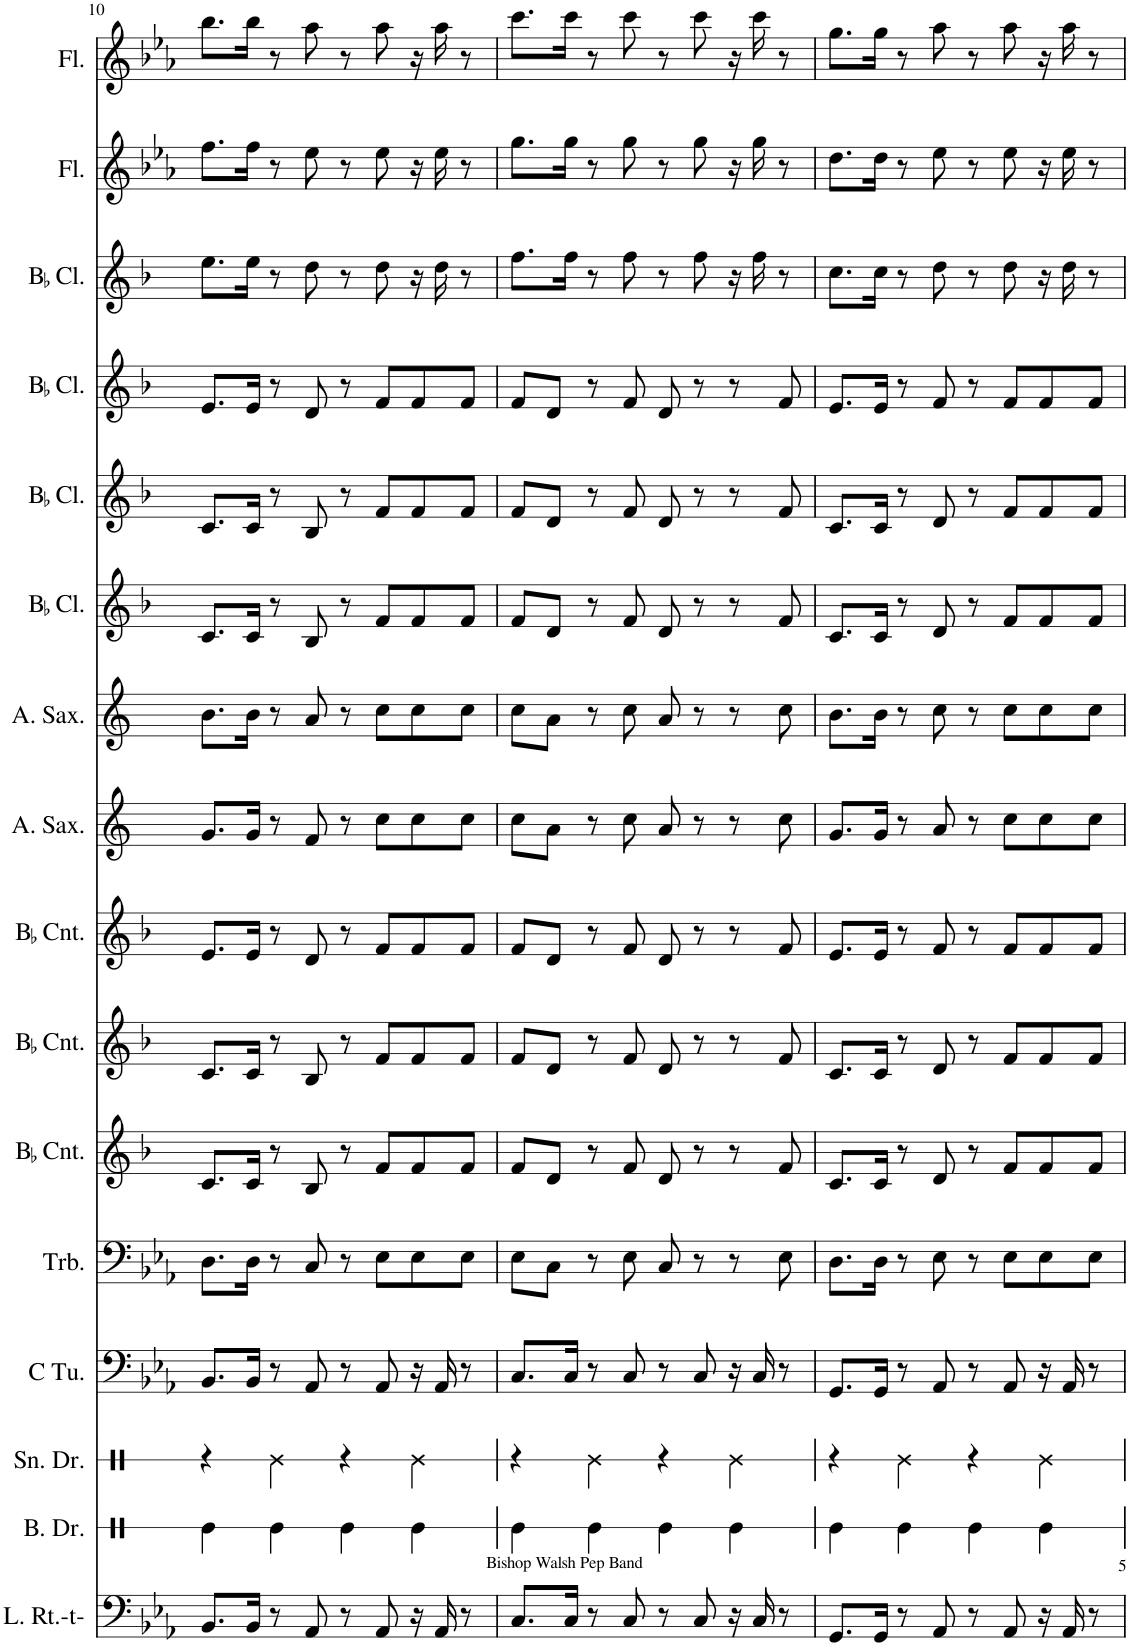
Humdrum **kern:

**kern	**kern	**kern	**kern	**kern	**kern	**kern	**kern	**kern	**kern	**kern	**kern	**kern	**kern	**kern	**kern
*part16	*part15	*part14	*part13	*part12	*part11	*part10	*part9	*part8	*part7	*part6	*part5	*part4	*part3	*part2	*part1
*staff16	*staff15	*staff14	*staff13	*staff12	*staff11	*staff10	*staff9	*staff8	*staff7	*staff6	*staff5	*staff4	*staff3	*staff2	*staff1
*I"Low Roto-toms	*I"Bass Drum	*I"Snare Drum	*I"C Tuba	*I"Trombone	*I"BaccidentalFlat Cornet	*I"BaccidentalFlat Cornet	*I"BaccidentalFlat Cornet	*I"Alto Saxophone	*I"Alto Saxophone	*I"BaccidentalFlat Clarinet	*I"BaccidentalFlat Clarinet	*I"BaccidentalFlat Clarinet	*I"BaccidentalFlat Clarinet	*I"Flute	*I"Flute
*I'L. Rt.-t-	*I'B. Dr.	*I'Sn. Dr.	*I'C Tu.	*I'Trb.	*I'BaccidentalFlat Cnt.	*I'BaccidentalFlat Cnt.	*I'BaccidentalFlat Cnt.	*I'A. Sax.	*I'A. Sax.	*I'BaccidentalFlat Cl.	*I'BaccidentalFlat Cl.	*I'BaccidentalFlat Cl.	*I'BaccidentalFlat Cl.	*I'Fl.	*I'Fl.
!!LO:PB:g=z
*clefF4	*clefX	*clefX	*clefF4	*clefF4	*clefG2	*clefG2	*clefG2	*clefG2	*clefG2	*clefG2	*clefG2	*clefG2	*clefG2	*clefG2	*clefG2
*	*	*	*	*	*Trd1c2	*Trd1c2	*Trd1c2	*Trd5c9	*Trd5c9	*Trd1c2	*Trd1c2	*Trd1c2	*Trd1c2	*	*
*k[b-e-a-]	*k[]	*k[]	*k[b-e-a-]	*k[b-e-a-]	*k[b-]	*k[b-]	*k[b-]	*k[]	*k[]	*k[b-]	*k[b-]	*k[b-]	*k[b-]	*k[b-e-a-]	*k[b-e-a-]
*M4/4	*M4/4	*M4/4	*M4/4	*M4/4	*M4/4	*M4/4	*M4/4	*M4/4	*M4/4	*M4/4	*M4/4	*M4/4	*M4/4	*M4/4	*M4/4
=10	=10	=10	=10	=10	=10	=10	=10	=10	=10	=10	=10	=10	=10	=10	=10
8.BB-/L	4Re\	4r	8.BB-/L	8.D\L	8.c/L	8.c/L	8.e/L	8.g/L	8.b\L	8.c/L	8.c/L	8.e/L	8.ee\L	8.ff\L	8.bb-\L
16BB-/Jk	.	.	16BB-/Jk	16D\Jk	16c/Jk	16c/Jk	16e/Jk	16g/Jk	16b\Jk	16c/Jk	16c/Jk	16e/Jk	16ee\Jk	16ff\Jk	16bb-\Jk
8r	4Re\	4Re\	8r	8r	8r	8r	8r	8r	8r	8r	8r	8r	8r	8r	8r
8AA-/	.	.	8AA-/	8C/	8B-/	8B-/	8d/	8f/	8a/	8B-/	8B-/	8d/	8dd\	8ee-\	8aa-\
8r	4Re\	4r	8r	8r	8r	8r	8r	8r	8r	8r	8r	8r	8r	8r	8r
8AA-/	.	.	8AA-/	8E-\L	8f/L	8f/L	8f/L	8cc\L	8cc\L	8f/L	8f/L	8f/L	8dd\	8ee-\	8aa-\
16r	4Re\	4Re\	16r	8E-\	8f/	8f/	8f/	8cc\	8cc\	8f/	8f/	8f/	16r	16r	16r
16AA-/	.	.	16AA-/	.	.	.	.	.	.	.	.	.	16dd\	16ee-\	16aa-\
8r	.	.	8r	8E-\J	8f/J	8f/J	8f/J	8cc\J	8cc\J	8f/J	8f/J	8f/J	8r	8r	8r
=11	=11	=11	=11	=11	=11	=11	=11	=11	=11	=11	=11	=11	=11	=11	=11
8.C/L	4Re\	4r	8.C/L	8E-\L	8f/L	8f/L	8f/L	8cc\L	8cc\L	8f/L	8f/L	8f/L	8.ff\L	8.gg\L	8.ccc\L
.	.	.	.	8C\J	8d/J	8d/J	8d/J	8a\J	8a\J	8d/J	8d/J	8d/J	.	.	.
16C/Jk	.	.	16C/Jk	.	.	.	.	.	.	.	.	.	16ff\Jk	16gg\Jk	16ccc\Jk
8r	4Re\	4Re\	8r	8r	8r	8r	8r	8r	8r	8r	8r	8r	8r	8r	8r
8C/	.	.	8C/	8E-\	8f/	8f/	8f/	8cc\	8cc\	8f/	8f/	8f/	8ff\	8gg\	8ccc\
8r	4Re\	4r	8r	8C/	8d/	8d/	8d/	8a/	8a/	8d/	8d/	8d/	8r	8r	8r
8C/	.	.	8C/	8r	8r	8r	8r	8r	8r	8r	8r	8r	8ff\	8gg\	8ccc\
16r	4Re\	4Re\	16r	8r	8r	8r	8r	8r	8r	8r	8r	8r	16r	16r	16r
16C/	.	.	16C/	.	.	.	.	.	.	.	.	.	16ff\	16gg\	16ccc\
8r	.	.	8r	8E-\	8f/	8f/	8f/	8cc\	8cc\	8f/	8f/	8f/	8r	8r	8r
=12	=12	=12	=12	=12	=12	=12	=12	=12	=12	=12	=12	=12	=12	=12	=12
8.GG/L	4Re\	4r	8.GG/L	8.D\L	8.c/L	8.c/L	8.e/L	8.g/L	8.b\L	8.c/L	8.c/L	8.e/L	8.cc\L	8.dd\L	8.gg\L
16GG/Jk	.	.	16GG/Jk	16D\Jk	16c/Jk	16c/Jk	16e/Jk	16g/Jk	16b\Jk	16c/Jk	16c/Jk	16e/Jk	16cc\Jk	16dd\Jk	16gg\Jk
8r	4Re\	4Re\	8r	8r	8r	8r	8r	8r	8r	8r	8r	8r	8r	8r	8r
8AA-/	.	.	8AA-/	8E-\	8d/	8d/	8f/	8a/	8cc\	8d/	8d/	8f/	8dd\	8ee-\	8aa-\
8r	4Re\	4r	8r	8r	8r	8r	8r	8r	8r	8r	8r	8r	8r	8r	8r
8AA-/	.	.	8AA-/	8E-\L	8f/L	8f/L	8f/L	8cc\L	8cc\L	8f/L	8f/L	8f/L	8dd\	8ee-\	8aa-\
16r	4Re\	4Re\	16r	8E-\	8f/	8f/	8f/	8cc\	8cc\	8f/	8f/	8f/	16r	16r	16r
16AA-/	.	.	16AA-/	.	.	.	.	.	.	.	.	.	16dd\	16ee-\	16aa-\
8r	.	.	8r	8E-\J	8f/J	8f/J	8f/J	8cc\J	8cc\J	8f/J	8f/J	8f/J	8r	8r	8r
=	=	=	=	=	=	=	=	=	=	=	=	=	=	=	=
*-	*-	*-	*-	*-	*-	*-	*-	*-	*-	*-	*-	*-	*-	*-	*-
